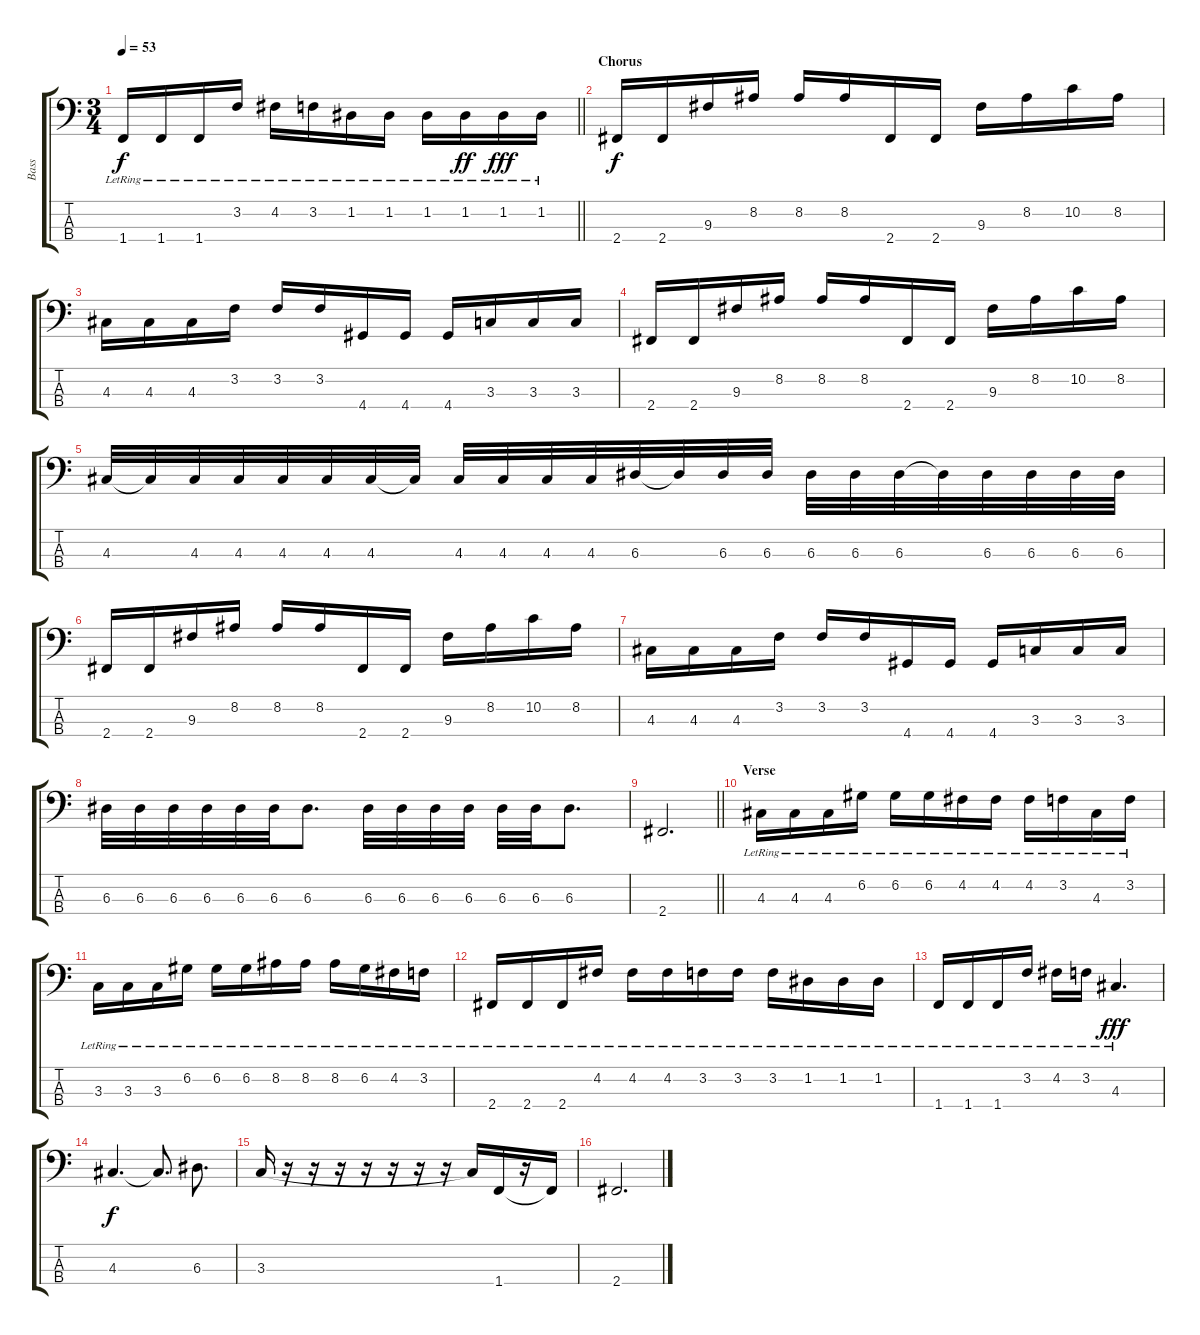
\track ("Bass" "Bass") {instrument electricbassfinger}
\staff {score tabs}
\tuning (G2 D2 A1 E1) {hide}
\ts (3 4)
\tempo 53
\clef f4
\barLineRight lightlight
\ks c
1.4{lr}.16{dy f} 1.4{lr}.16 1.4{lr}.16 3.2{lr}.16 4.2{lr}.16 3.2{lr}.16 1.2{lr}.16 1.2{lr}.16 1.2{lr}.16 1.2{lr}.16{dy ff} 1.2{lr}.16{dy fff} 1.2{lr}.16 |
\section ("" "Chorus")
2.4.16{dy f} 2.4.16 9.3.16 8.2.16 8.2.16 8.2.16 2.4.16 2.4.16 9.3.16 8.2.16 10.2.16 8.2.16 |
4.3.16 4.3.16 4.3.16 3.2.16 3.2.16 3.2.16 4.4.16 4.4.16 4.4.16 3.3.16 3.3.16 3.3.16 |
2.4.16 2.4.16 9.3.16 8.2.16 8.2.16 8.2.16 2.4.16 2.4.16 9.3.16 8.2.16 10.2.16 8.2.16 |
4.3.32 4.3{t}.32 4.3.32 4.3.32 4.3.32 4.3.32 4.3.32 4.3{t}.32 4.3.32 4.3.32 4.3.32 4.3.32 6.3.32 6.3{t}.32 6.3.32 6.3.32 6.3.32 6.3.32 6.3.32 6.3{t}.32 6.3.32 6.3.32 6.3.32 6.3.32 |
2.4.16 2.4.16 9.3.16 8.2.16 8.2.16 8.2.16 2.4.16 2.4.16 9.3.16 8.2.16 10.2.16 8.2.16 |
4.3.16 4.3.16 4.3.16 3.2.16 3.2.16 3.2.16 4.4.16 4.4.16 4.4.16 3.3.16 3.3.16 3.3.16 |
6.3.32 6.3.32 6.3.32 6.3.32 6.3.32 6.3.32 6.3.8{d} 6.3.32 6.3.32 6.3.32 6.3.32 6.3.32 6.3.32 6.3.8{d} |
\barLineRight lightlight
2.4.2{d} |
\section ("" "Verse")
4.3{lr}.16 4.3{lr}.16 4.3{lr}.16 6.2{lr}.16 6.2{lr}.16 6.2{lr}.16 4.2{lr}.16 4.2{lr}.16 4.2{lr}.16 3.2{lr}.16 4.3{lr}.16 3.2{lr}.16 |
3.3{lr}.16 3.3{lr}.16 3.3{lr}.16 6.2{lr}.16 6.2{lr}.16 6.2{lr}.16 8.2{lr}.16 8.2{lr}.16 8.2{lr}.16 6.2{lr}.16 4.2{lr}.16 3.2{lr}.16 |
2.4{lr}.16 2.4{lr}.16 2.4{lr}.16 4.2{lr}.16 4.2{lr}.16 4.2{lr}.16 3.2{lr}.16 3.2{lr}.16 3.2{lr}.16 1.2{lr}.16 1.2{lr}.16 1.2{lr}.16 |
1.4{lr}.16 1.4{lr}.16 1.4{lr}.16 3.2{lr}.16 4.2{lr}.16 3.2{lr}.16 4.3{lr}.4{d dy fff} |
4.3.4{d dy f} 4.3{t}.8{d} 6.3.8{d} |
3.3.16 r.16 r.16 r.16 r.16 r.16 r.16 r.16 3.3{t}.16 1.4.16 r.16 1.4{t}.16 |
2.4.2{d}
